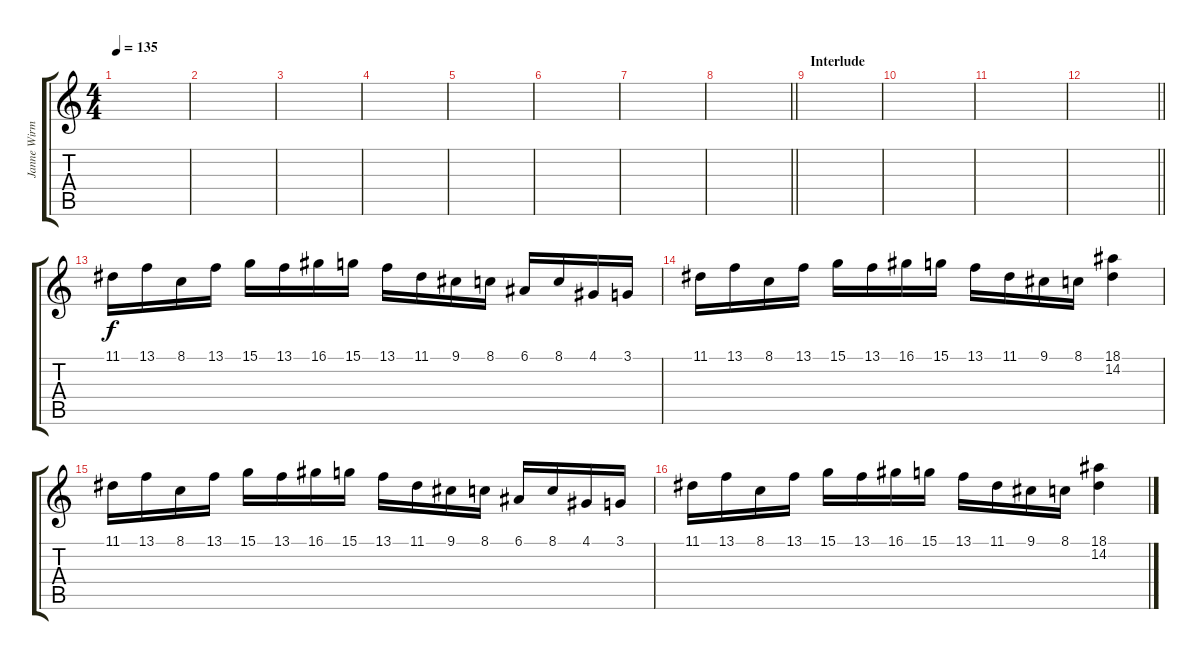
\track ("Janne Wirman" "Janne Wirm") {instrument lead2sawtooth}
\staff {score tabs}
\tuning (E4 Db4 G3 D3 A2 E2) {hide}
\ts (4 4)
\tempo 135
\clef g2
\ks c
|
|
|
|
|
|
|
\barLineRight lightlight
|
\section ("" "Interlude")
|
|
|
\barLineRight lightlight
|
11.1.16{volume 13} 13.1.16 8.1.16 13.1.16 15.1.16 13.1.16 16.1.16 15.1.16 13.1.16 11.1.16 9.1.16 8.1.16 6.1.16 8.1.16 4.1.16 3.1.16 |
11.1.16 13.1.16 8.1.16 13.1.16 15.1.16 13.1.16 16.1.16 15.1.16 13.1.16 11.1.16 9.1.16 8.1.16 (18.1 14.2).4 |
11.1.16{volume 13} 13.1.16 8.1.16 13.1.16 15.1.16 13.1.16 16.1.16 15.1.16 13.1.16 11.1.16 9.1.16 8.1.16 6.1.16 8.1.16 4.1.16 3.1.16 |
11.1.16 13.1.16 8.1.16 13.1.16 15.1.16 13.1.16 16.1.16 15.1.16 13.1.16 11.1.16 9.1.16 8.1.16 (18.1 14.2).4
